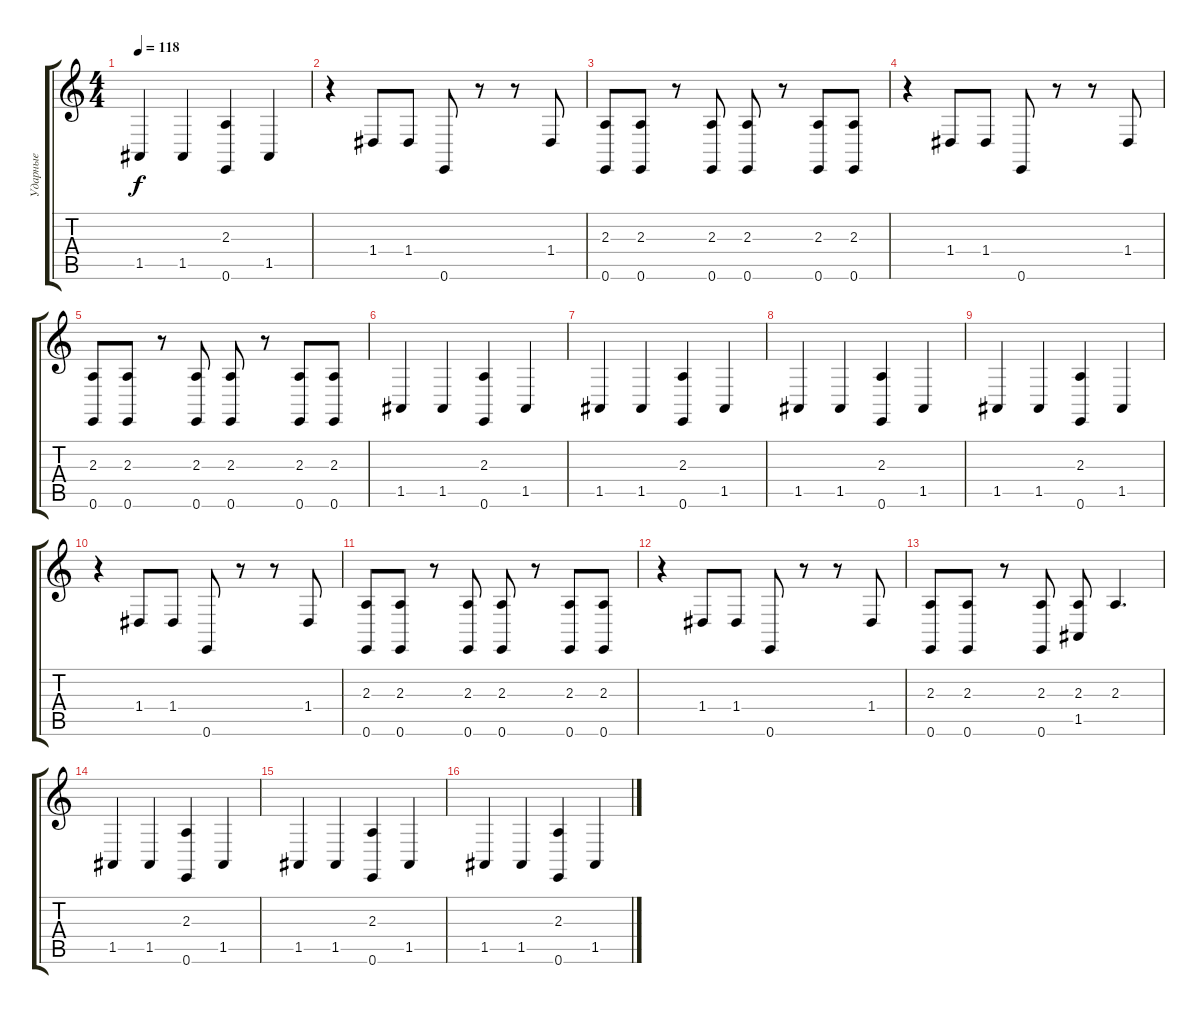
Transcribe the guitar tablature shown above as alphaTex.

\track ("Ударные" "Ударные") {instrument acousticgrandpiano}
\staff {score tabs}
\tuning (E4 B3 G3 D3 A2 E2) {hide}
\ts (4 4)
\tempo 118
\clef g2
\ks c
1.5.4{dy f} 1.5.4 (2.3 0.6).4 1.5.4 |
r.4 1.4.8 1.4.8 0.6.8 r.8 r.8 1.4.8 |
(2.3 0.6).8 (2.3 0.6).8 r.8 (2.3 0.6).8 (2.3 0.6).8 r.8 (2.3 0.6).8 (2.3 0.6).8 |
r.4 1.4.8 1.4.8 0.6.8 r.8 r.8 1.4.8 |
(2.3 0.6).8 (2.3 0.6).8 r.8 (2.3 0.6).8 (2.3 0.6).8 r.8 (2.3 0.6).8 (2.3 0.6).8 |
1.5.4 1.5.4 (2.3 0.6).4 1.5.4 |
1.5.4 1.5.4 (2.3 0.6).4 1.5.4 |
1.5.4 1.5.4 (2.3 0.6).4 1.5.4 |
1.5.4 1.5.4 (2.3 0.6).4 1.5.4 |
r.4 1.4.8 1.4.8 0.6.8 r.8 r.8 1.4.8 |
(2.3 0.6).8 (2.3 0.6).8 r.8 (2.3 0.6).8 (2.3 0.6).8 r.8 (2.3 0.6).8 (2.3 0.6).8 |
r.4 1.4.8 1.4.8 0.6.8 r.8 r.8 1.4.8 |
(2.3 0.6).8 (2.3 0.6).8 r.8 (2.3 0.6).8 (2.3 1.5).8 2.3.4{d} |
1.5.4 1.5.4 (2.3 0.6).4 1.5.4 |
1.5.4 1.5.4 (2.3 0.6).4 1.5.4 |
1.5.4 1.5.4 (2.3 0.6).4 1.5.4
